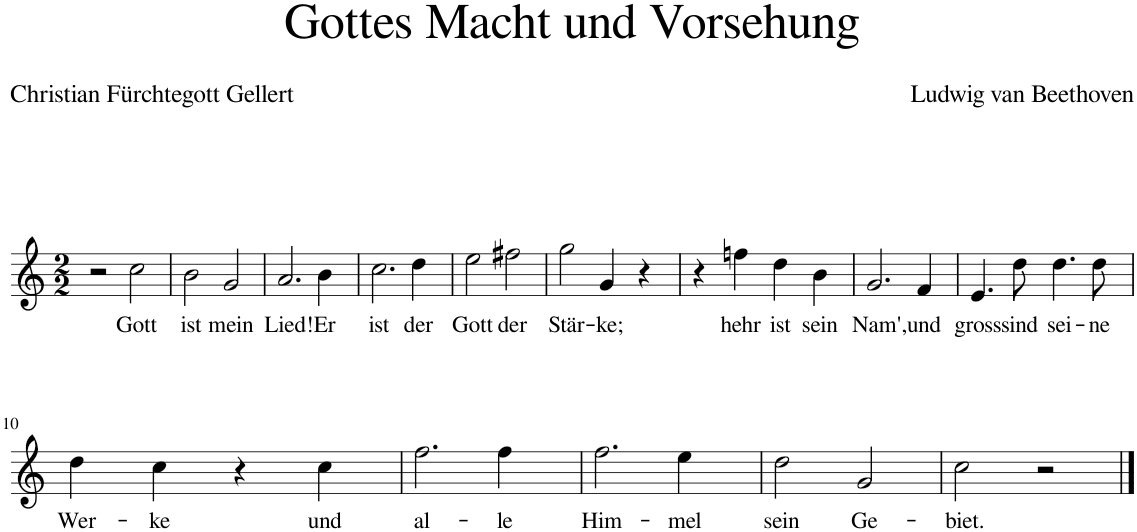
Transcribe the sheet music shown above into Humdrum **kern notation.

**kern	**text
*part1	*part1
*staff1	*staff1
*I"Piano	*
*I'Pno	*
*clefG2	*
*k[]	*
*M2/2	*
=1	=1
2r	.
!	!LO:LY:b
2cc\	Gott
=2	=2
!	!LO:LY:b
2b\	ist
!	!LO:LY:b
2g/	mein
=3	=3
!	!LO:LY:b
2.a/	Lied!
!	!LO:LY:b
4b\	Er
=4	=4
!	!LO:LY:b
2.cc\	ist
!	!LO:LY:b
4dd\	der
=5	=5
!	!LO:LY:b
2ee\	Gott
!	!LO:LY:b
2ff#X\	der
=6	=6
!	!LO:LY:b
2gg\	Stär-
!	!LO:LY:b
4g/	-ke;
4r	.
=7	=7
4r	.
!	!LO:LY:b
4ffn\	hehr
!	!LO:LY:b
4dd\	ist
!	!LO:LY:b
4b\	sein
=8	=8
!	!LO:LY:b
2.g/	Nam',
!	!LO:LY:b
4f/	und
=9	=9
!	!LO:LY:b
4.e/	gross
!	!LO:LY:b
8dd\	sind
!	!LO:LY:b
4.dd\	sei-
!	!LO:LY:b
8dd\	-ne
!!LO:LB:g=z
=10	=10
!	!LO:LY:b
4dd\	Wer-
!	!LO:LY:b
4cc\	-ke
4r	.
!	!LO:LY:b
4cc\	und
=11	=11
!	!LO:LY:b
2.ff\	al-
!	!LO:LY:b
4ff\	-le
=12	=12
!	!LO:LY:b
2.ff\	Him-
!	!LO:LY:b
4ee\	-mel
=13	=13
!	!LO:LY:b
2dd\	sein
!	!LO:LY:b
2g/	Ge-
=14	=14
!	!LO:LY:b
2cc\	-biet.
2r	.
==	==
*-	*-
